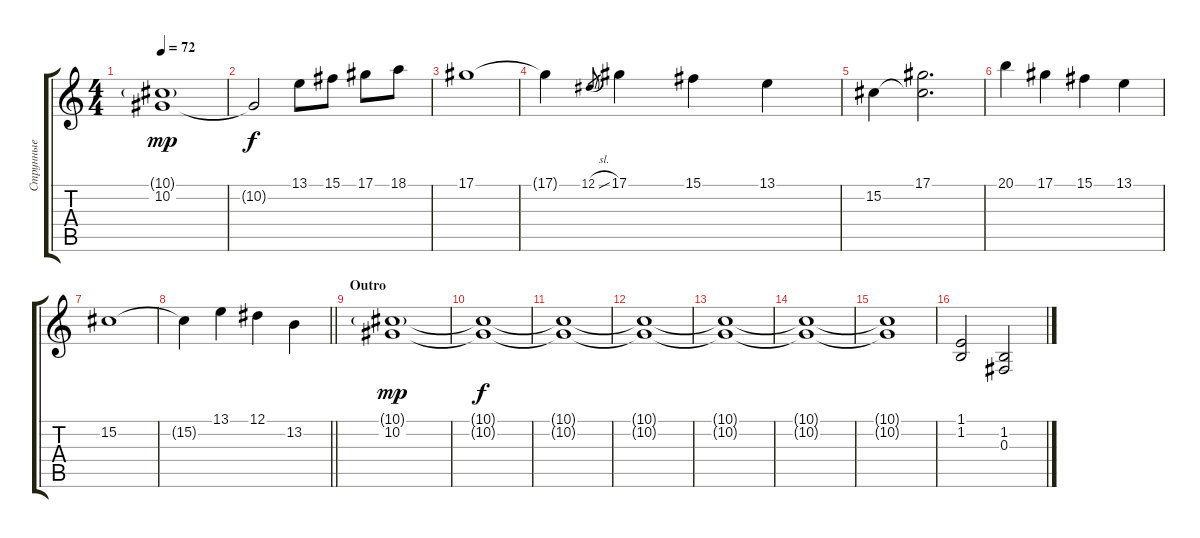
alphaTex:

\track ("Струнные" "Струнные") {instrument synthstrings1}
\staff {score tabs}
\tuning (Eb4 Bb3 Gb3 Db3 Ab2 Eb2) {hide}
\ts (4 4)
\section ("" "")
\tempo 72
\clef g2
\ks c
(10.1{g} 10.2).1{dy mp} |
10.2{t}.2{dy f} 13.1.8 15.1.8 17.1.8 18.1.8 |
17.1.1 |
17.1{t}.4 12.1{sl}.8{gr} 17.1.4 15.1.4 13.1.4 |
15.2.4 (17.1 15.2{t}).2{d} |
20.1.4 17.1.4 15.1.4 13.1.4 |
15.2.1 |
\barLineRight lightlight
15.2{t}.4 13.1.4 12.1.4 13.2.4 |
\section ("" "Outro")
(10.1{g} 10.2).1{dy mp} |
(10.1{t} 10.2{t}).1{dy f} |
(10.1{t} 10.2{t}).1 |
(10.1{t} 10.2{t}).1 |
(10.1{t} 10.2{t}).1 |
(10.1{t} 10.2{t}).1 |
(10.1{t} 10.2{t}).1 |
(1.1 1.2).2 (1.2 0.3).2
